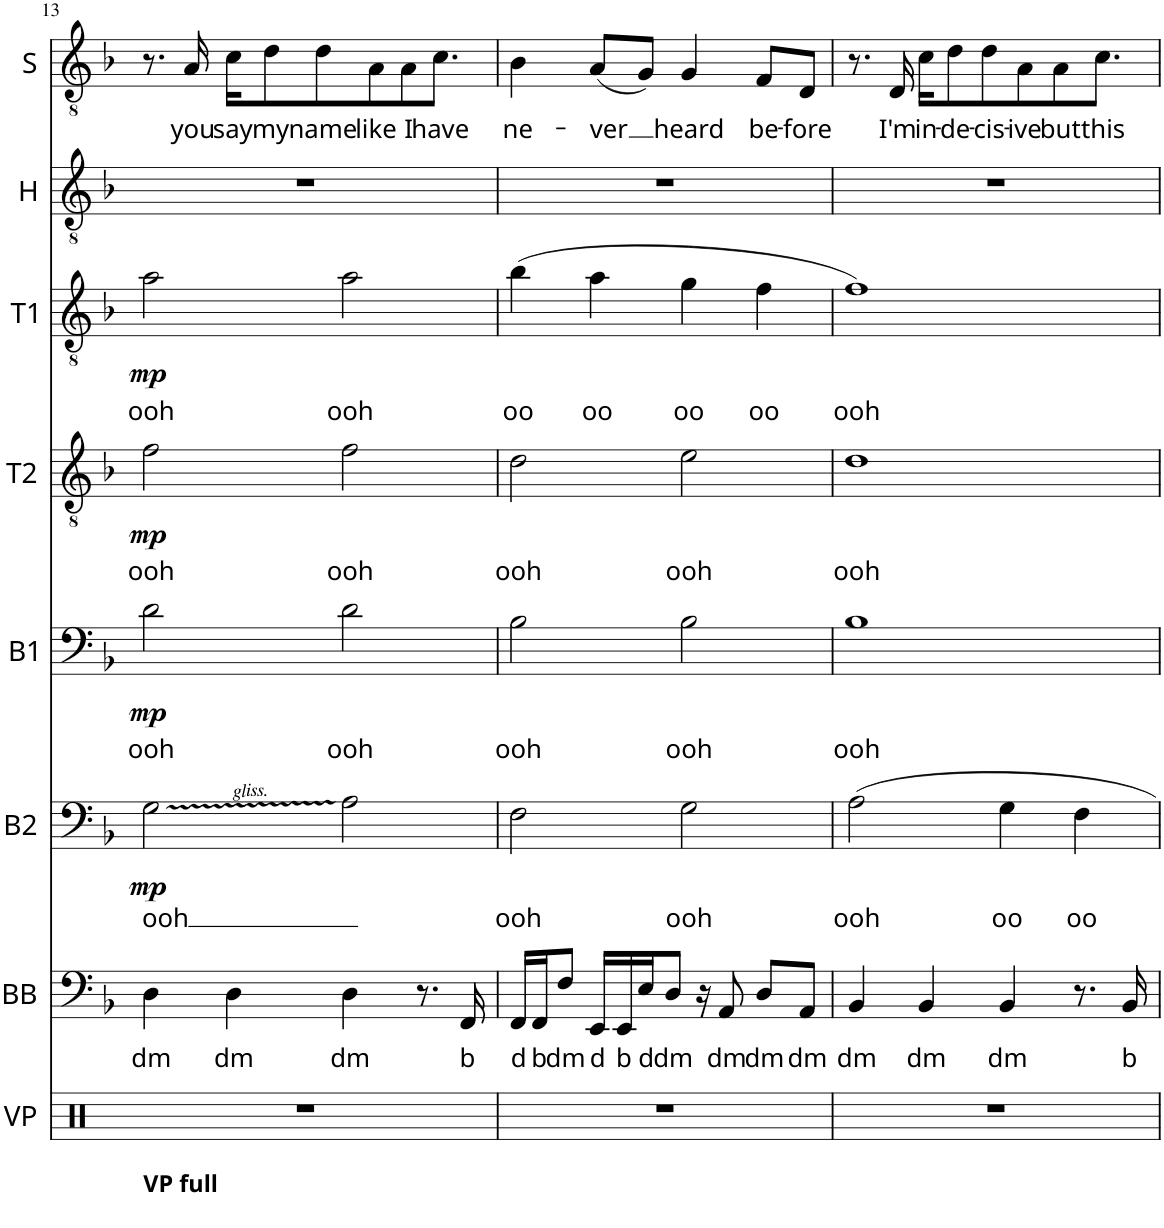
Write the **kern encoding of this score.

**kern	**kern	**text	**kern	**text	**dynam	**kern	**text	**dynam	**kern	**text	**dynam	**kern	**text	**dynam	**kern	**kern	**text
*part8	*part7	*part7	*part6	*part6	*part6	*part5	*part5	*part5	*part4	*part4	*part4	*part3	*part3	*part3	*part2	*part1	*part1
*staff8	*staff7	*staff7	*staff6	*staff6	*staff6	*staff5	*staff5	*staff5	*staff4	*staff4	*staff4	*staff3	*staff3	*staff3	*staff2	*staff1	*staff1
*I"Vocal Percussion	*I"Bass	*	*I"Baritone 2	*	*	*I"Baritone 1	*	*	*I"Tenor 2	*	*	*I"Tenor 1	*	*	*I"Harmony	*I"Solo	*
*I'VP	*	*	*I'B2	*	*	*I'B1	*	*	*I'T2	*	*	*I'T1	*	*	*I'H	*I'S	*
!!LO:PB:g=z
*clefX	*clefF4	*	*clefF4	*	*	*clefF4	*	*	*clefGv2	*	*	*clefGv2	*	*	*clefGv2	*clefGv2	*
*k[]	*k[b-]	*	*k[b-]	*	*	*k[b-]	*	*	*k[b-]	*	*	*k[b-]	*	*	*k[b-]	*k[b-]	*
*M4/4	*M4/4	*	*M4/4	*	*	*M4/4	*	*	*M4/4	*	*	*M4/4	*	*	*M4/4	*M4/4	*
=13	=13	=13	=13	=13	=13	=13	=13	=13	=13	=13	=13	=13	=13	=13	=13	=13	=13
!LO:TX:b:B:t=VP full	!	!	!	!	!	!	!	!	!	!	!	!	!	!	!	!	!
!	!	!LO:LY:b	!	!LO:LY:b	!LO:DY:b	!	!LO:LY:b	!LO:DY:b	!	!LO:LY:b	!LO:DY:b	!	!LO:LY:b	!LO:DY:b	!	!	!
1r	4D\	dm	2G\	ooh	mp	2d\	ooh	mp	2f\	ooh	mp	2a\	ooh	mp	1r	8.r	.
!	!	!	!	!	!	!	!	!	!	!	!	!	!	!	!	!	!LO:LY:b
.	.	.	.	.	.	.	.	.	.	.	.	.	.	.	.	16A/	you
!	!	!LO:LY:b	!	!	!	!	!	!	!	!	!	!	!	!	!	!	!LO:LY:b
.	4D\	dm	.	.	.	.	.	.	.	.	.	.	.	.	.	16c\KL	say
!	!	!	!	!	!	!	!	!	!	!	!	!	!	!	!	!	!LO:LY:b
.	.	.	.	.	.	.	.	.	.	.	.	.	.	.	.	8d\	my
!	!	!	!	!	!	!	!	!	!	!	!	!	!	!	!	!	!LO:LY:b
.	.	.	.	.	.	.	.	.	.	.	.	.	.	.	.	8d\	name
!	!	!LO:LY:b	!	!	!	!	!LO:LY:b	!	!	!LO:LY:b	!	!	!LO:LY:b	!	!	!	!
.	4D\	dm	2A\	.	.	2d\	ooh	.	2f\	ooh	.	2a\	ooh	.	.	.	.
!	!	!	!	!	!	!	!	!	!	!	!	!	!	!	!	!	!LO:LY:b
.	.	.	.	.	.	.	.	.	.	.	.	.	.	.	.	8A\	like
!	!	!	!	!	!	!	!	!	!	!	!	!	!	!	!	!	!LO:LY:b
.	.	.	.	.	.	.	.	.	.	.	.	.	.	.	.	8A\	I
.	8.r	.	.	.	.	.	.	.	.	.	.	.	.	.	.	.	.
!	!	!	!	!	!	!	!	!	!	!	!	!	!	!	!	!	!LO:LY:b
.	.	.	.	.	.	.	.	.	.	.	.	.	.	.	.	8.c\J	have
!	!	!LO:LY:b	!	!	!	!	!	!	!	!	!	!	!	!	!	!	!
.	16FF/	b	.	.	.	.	.	.	.	.	.	.	.	.	.	.	.
=14	=14	=14	=14	=14	=14	=14	=14	=14	=14	=14	=14	=14	=14	=14	=14	=14	=14
!	!	!LO:LY:b	!	!LO:LY:b	!	!	!LO:LY:b	!	!	!LO:LY:b	!	!	!LO:LY:b	!	!	!	!LO:LY:b
1r	16FF/LL	d	2F\	ooh	.	2B-\	ooh	.	2d\	ooh	.	(4b-\	oo	.	1r	4B-\	ne-
!	!	!LO:LY:b	!	!	!	!	!	!	!	!	!	!	!	!	!	!	!
.	16FF/J	b	.	.	.	.	.	.	.	.	.	.	.	.	.	.	.
!	!	!LO:LY:b	!	!	!	!	!	!	!	!	!	!	!	!	!	!	!
.	8F/J	dm	.	.	.	.	.	.	.	.	.	.	.	.	.	.	.
!	!	!LO:LY:b	!	!	!	!	!	!	!	!	!	!	!LO:LY:b	!	!	!	!LO:LY:b
.	16EE/LL	d	.	.	.	.	.	.	.	.	.	4a\	oo	.	.	(8A/L	-ver
!	!	!LO:LY:b	!	!	!	!	!	!	!	!	!	!	!	!	!	!	!
.	16EE/	b	.	.	.	.	.	.	.	.	.	.	.	.	.	.	.
!	!	!LO:LY:b	!	!	!	!	!	!	!	!	!	!	!	!	!	!	!
.	16E/J	d	.	.	.	.	.	.	.	.	.	.	.	.	.	8G/J)	.
!	!	!LO:LY:b	!	!	!	!	!	!	!	!	!	!	!	!	!	!	!
.	8D/J	dm	.	.	.	.	.	.	.	.	.	.	.	.	.	.	.
!	!	!	!	!LO:LY:b	!	!	!LO:LY:b	!	!	!LO:LY:b	!	!	!LO:LY:b	!	!	!	!LO:LY:b
.	.	.	2G\	ooh	.	2B-\	ooh	.	2e\	ooh	.	4g\	oo	.	.	4G/	heard
.	16r	.	.	.	.	.	.	.	.	.	.	.	.	.	.	.	.
!	!	!LO:LY:b	!	!	!	!	!	!	!	!	!	!	!	!	!	!	!
.	8AA/	dm	.	.	.	.	.	.	.	.	.	.	.	.	.	.	.
!	!	!LO:LY:b	!	!	!	!	!	!	!	!	!	!	!LO:LY:b	!	!	!	!LO:LY:b
.	8D/L	dm	.	.	.	.	.	.	.	.	.	4f\	oo	.	.	8F/L	be-
!	!	!LO:LY:b	!	!	!	!	!	!	!	!	!	!	!	!	!	!	!LO:LY:b
.	8AA/J	dm	.	.	.	.	.	.	.	.	.	.	.	.	.	8D/J	-fore
=15	=15	=15	=15	=15	=15	=15	=15	=15	=15	=15	=15	=15	=15	=15	=15	=15	=15
!	!	!LO:LY:b	!	!LO:LY:b	!	!	!LO:LY:b	!	!	!LO:LY:b	!	!	!LO:LY:b	!	!	!	!
1r	4BB-/	dm	2A\	ooh	.	1B-	ooh	.	1d	ooh	.	1f)	ooh	.	1r	8.r	.
!	!	!	!	!	!	!	!	!	!	!	!	!	!	!	!	!	!LO:LY:b
.	.	.	.	.	.	.	.	.	.	.	.	.	.	.	.	16D/	I'm
!	!	!LO:LY:b	!	!	!	!	!	!	!	!	!	!	!	!	!	!	!LO:LY:b
.	4BB-/	dm	.	.	.	.	.	.	.	.	.	.	.	.	.	16c\KL	in-
!	!	!	!	!	!	!	!	!	!	!	!	!	!	!	!	!	!LO:LY:b
.	.	.	.	.	.	.	.	.	.	.	.	.	.	.	.	8d\	-de-
!	!	!	!	!	!	!	!	!	!	!	!	!	!	!	!	!	!LO:LY:b
.	.	.	.	.	.	.	.	.	.	.	.	.	.	.	.	8d\	-cis-
!	!	!LO:LY:b	!	!LO:LY:b	!	!	!	!	!	!	!	!	!	!	!	!	!
.	4BB-/	dm	4G\	oo	.	.	.	.	.	.	.	.	.	.	.	.	.
!	!	!	!	!	!	!	!	!	!	!	!	!	!	!	!	!	!LO:LY:b
.	.	.	.	.	.	.	.	.	.	.	.	.	.	.	.	8A\	-ive
!	!	!	!	!	!	!	!	!	!	!	!	!	!	!	!	!	!LO:LY:b
.	.	.	.	.	.	.	.	.	.	.	.	.	.	.	.	8A\	but
!	!	!	!	!LO:LY:b	!	!	!	!	!	!	!	!	!	!	!	!	!
.	8.r	.	4F\	oo	.	.	.	.	.	.	.	.	.	.	.	.	.
!	!	!	!	!	!	!	!	!	!	!	!	!	!	!	!	!	!LO:LY:b
.	.	.	.	.	.	.	.	.	.	.	.	.	.	.	.	8.c\J	this
!	!	!LO:LY:b	!	!	!	!	!	!	!	!	!	!	!	!	!	!	!
.	16BB-/	b	.	.	.	.	.	.	.	.	.	.	.	.	.	.	.
=	=	=	=	=	=	=	=	=	=	=	=	=	=	=	=	=	=
*-	*-	*-	*-	*-	*-	*-	*-	*-	*-	*-	*-	*-	*-	*-	*-	*-	*-
